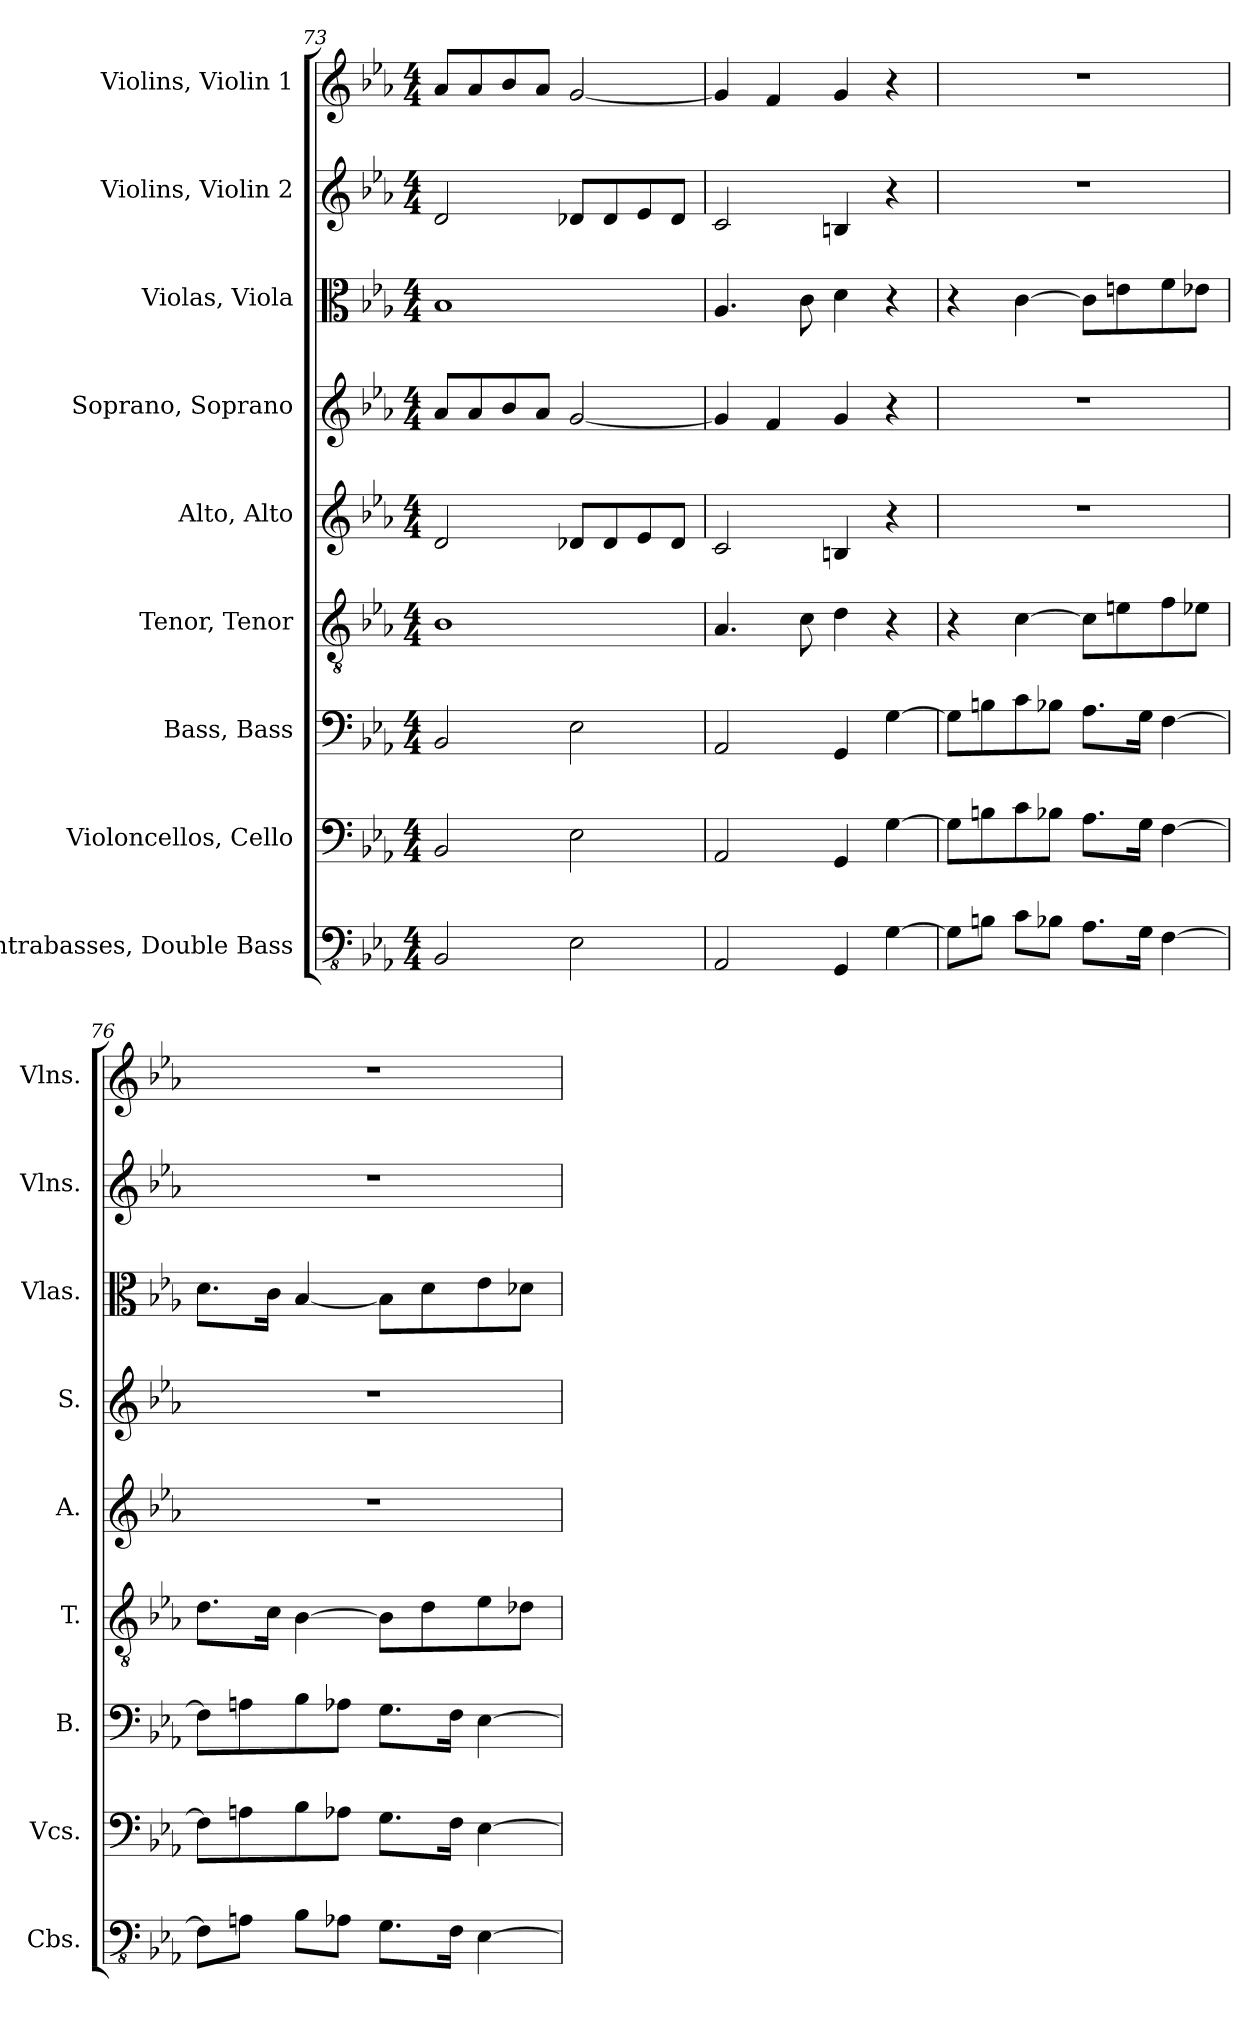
**kern	**kern	**kern	**kern	**kern	**kern	**kern	**kern	**kern
*part9	*part8	*part7	*part6	*part5	*part4	*part3	*part2	*part1
*staff9	*staff8	*staff7	*staff6	*staff5	*staff4	*staff3	*staff2	*staff1
*I"Contrabasses, Double Bass	*I"Violoncellos, Cello	*I"Bass, Bass	*I"Tenor, Tenor	*I"Alto, Alto	*I"Soprano, Soprano	*I"Violas, Viola	*I"Violins, Violin 2	*I"Violins, Violin 1
*I'Cbs.	*I'Vcs.	*I'B.	*I'T.	*I'A.	*I'S.	*I'Vlas.	*I'Vlns.	*I'Vlns.
!!LO:PB:g=z
*clefFv4	*clefF4	*clefF4	*clefGv2	*clefG2	*clefG2	*clefC3	*clefG2	*clefG2
*k[b-e-a-]	*k[b-e-a-]	*k[b-e-a-]	*k[b-e-a-]	*k[b-e-a-]	*k[b-e-a-]	*k[b-e-a-]	*k[b-e-a-]	*k[b-e-a-]
*M4/4	*M4/4	*M4/4	*M4/4	*M4/4	*M4/4	*M4/4	*M4/4	*M4/4
=73	=73	=73	=73	=73	=73	=73	=73	=73
2BBB-/	2BB-/	2BB-/	1B-	2d/	8a-/L	1B-	2d/	8a-/L
.	.	.	.	.	8a-/	.	.	8a-/
.	.	.	.	.	8b-/	.	.	8b-/
.	.	.	.	.	8a-/J	.	.	8a-/J
2EE-\	2E-\	2E-\	.	8d-X/L	[2g/	.	8d-X/L	[2g/
.	.	.	.	8d-/	.	.	8d-/	.
.	.	.	.	8e-/	.	.	8e-/	.
.	.	.	.	8d-/J	.	.	8d-/J	.
=74	=74	=74	=74	=74	=74	=74	=74	=74
2AAA-/	2AA-/	2AA-/	4.A-/	2c/	4g/]	4.A-/	2c/	4g/]
.	.	.	.	.	4f/	.	.	4f/
.	.	.	8c\	.	.	8c\	.	.
4GGG/	4GG/	4GG/	4d\	4Bn/	4g/	4d\	4Bn/	4g/
[4GG\	[4G\	[4G\	4r	4r	4r	4r	4r	4r
=75	=75	=75	=75	=75	=75	=75	=75	=75
8GG\L]	8G\L]	8G\L]	4r	1r	1r	4r	1r	1r
8BBn\J	8Bn\	8Bn\	.	.	.	.	.	.
8C\L	8c\	8c\	[4c\	.	.	[4c\	.	.
8BB-X\J	8B-X\J	8B-X\J	.	.	.	.	.	.
8.AA-\L	8.A-\L	8.A-\L	8c\L]	.	.	8c\L]	.	.
.	.	.	8en\	.	.	8en\	.	.
16GG\Jk	16G\Jk	16G\Jk	.	.	.	.	.	.
[4FF\	[4F\	[4F\	8f\	.	.	8f\	.	.
.	.	.	8e-X\J	.	.	8e-X\J	.	.
=76	=76	=76	=76	=76	=76	=76	=76	=76
8FF\L]	8F\L]	8F\L]	8.d\L	1r	1r	8.d\L	1r	1r
8AAn\J	8An\	8An\	.	.	.	.	.	.
.	.	.	16c\Jk	.	.	16c\Jk	.	.
8BB-\L	8B-\	8B-\	[4B-\	.	.	[4B-/	.	.
8AA-X\J	8A-X\J	8A-X\J	.	.	.	.	.	.
8.GG\L	8.G\L	8.G\L	8B-\L]	.	.	8B-\L]	.	.
.	.	.	8d\	.	.	8d\	.	.
16FF\Jk	16F\Jk	16F\Jk	.	.	.	.	.	.
[4EE-\	[4E-\	[4E-\	8e-\	.	.	8e-\	.	.
.	.	.	8d-X\J	.	.	8d-X\J	.	.
=	=	=	=	=	=	=	=	=
*-	*-	*-	*-	*-	*-	*-	*-	*-
